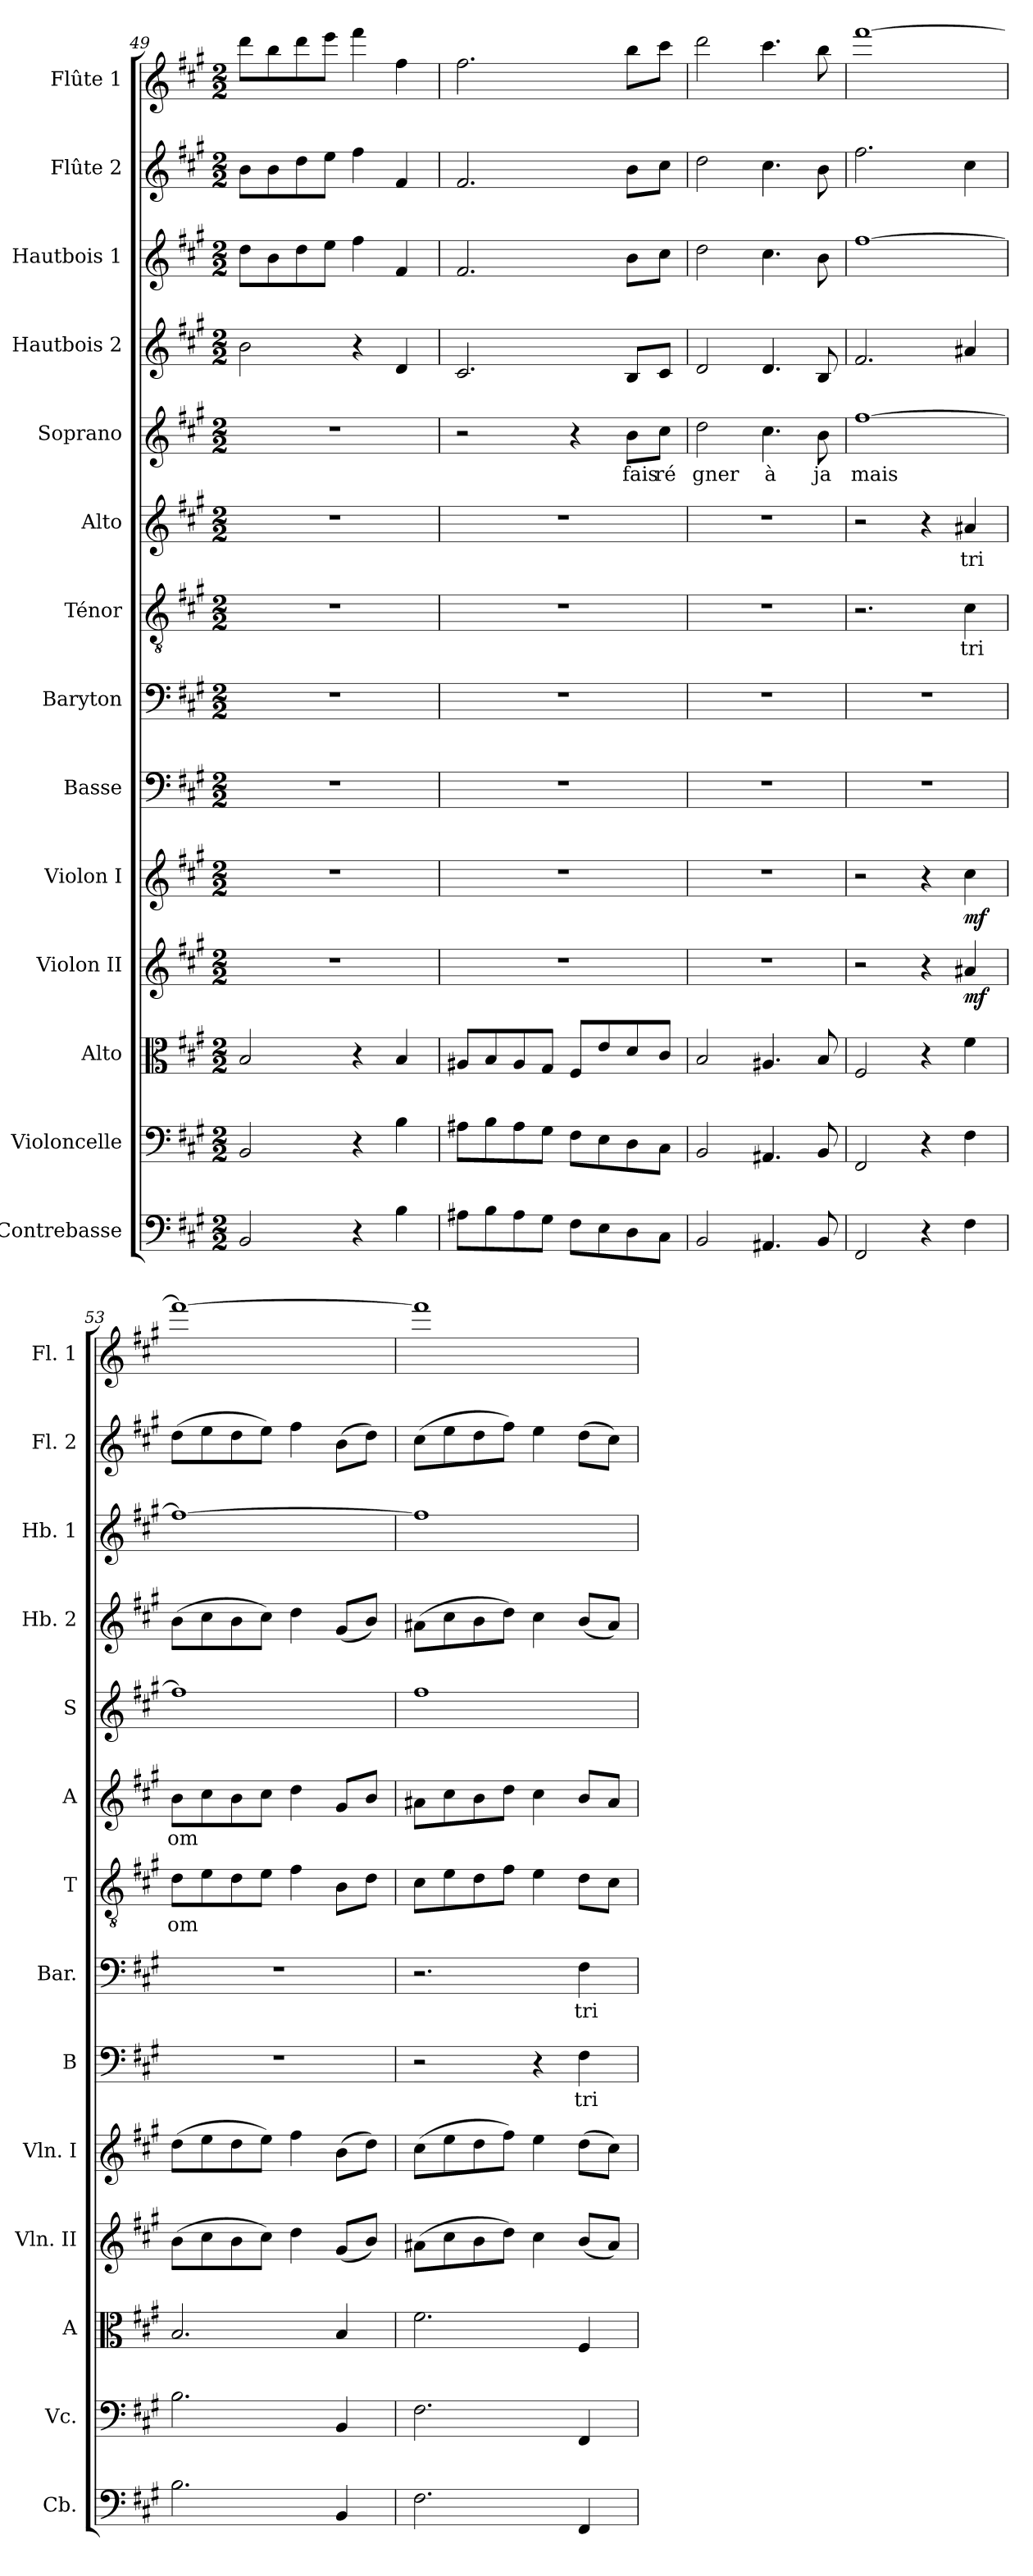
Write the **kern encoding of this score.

**kern	**kern	**kern	**kern	**dynam	**kern	**dynam	**kern	**text	**kern	**text	**kern	**text	**kern	**text	**kern	**text	**kern	**kern	**kern	**kern
*part14	*part13	*part12	*part11	*part11	*part10	*part10	*part9	*part9	*part8	*part8	*part7	*part7	*part6	*part6	*part5	*part5	*part4	*part3	*part2	*part1
*staff14	*staff13	*staff12	*staff11	*staff11	*staff10	*staff10	*staff9	*staff9	*staff8	*staff8	*staff7	*staff7	*staff6	*staff6	*staff5	*staff5	*staff4	*staff3	*staff2	*staff1
*I"Contrebasse	*I"Violoncelle	*I"Alto	*I"Violon II	*	*I"Violon I	*	*I"Basse	*	*I"Baryton	*	*I"Ténor	*	*I"Alto	*	*I"Soprano	*	*I"Hautbois 2	*I"Hautbois 1	*I"Flûte 2	*I"Flûte 1
*I'Cb.	*I'Vc.	*I'A	*I'Vln. II	*	*I'Vln. I	*	*I'B	*	*I'Bar.	*	*I'T	*	*I'A	*	*I'S	*	*I'Hb. 2	*I'Hb. 1	*I'Fl. 2	*I'Fl. 1
!!LO:PB:g=z
*clefF4	*clefF4	*clefC3	*clefG2	*	*clefG2	*	*clefF4	*	*clefF4	*	*clefGv2	*	*clefG2	*	*clefG2	*	*clefG2	*clefG2	*clefG2	*clefG2
*ITrd7c12	*	*	*	*	*	*	*	*	*	*	*	*	*	*	*	*	*	*	*	*
*k[f#c#g#]	*k[f#c#g#]	*k[f#c#g#]	*k[f#c#g#]	*	*k[f#c#g#]	*	*k[f#c#g#]	*	*k[f#c#g#]	*	*k[f#c#g#]	*	*k[f#c#g#]	*	*k[f#c#g#]	*	*k[f#c#g#]	*k[f#c#g#]	*k[f#c#g#]	*k[f#c#g#]
*A:	*A:	*A:	*A:	*	*A:	*	*A:	*	*A:	*	*A:	*	*A:	*	*A:	*	*A:	*A:	*A:	*A:
*M2/2	*M2/2	*M2/2	*M2/2	*	*M2/2	*	*M2/2	*	*M2/2	*	*M2/2	*	*M2/2	*	*M2/2	*	*M2/2	*M2/2	*M2/2	*M2/2
=49	=49	=49	=49	=49	=49	=49	=49	=49	=49	=49	=49	=49	=49	=49	=49	=49	=49	=49	=49	=49
2BBB/	2BB/	2B/	1r	.	1r	.	1r	.	1r	.	1r	.	1r	.	1r	.	2b\	8dd\L	8b\L	8ddd\L
.	.	.	.	.	.	.	.	.	.	.	.	.	.	.	.	.	.	8b\	8b\	8bb\
.	.	.	.	.	.	.	.	.	.	.	.	.	.	.	.	.	.	8dd\	8dd\	8ddd\
.	.	.	.	.	.	.	.	.	.	.	.	.	.	.	.	.	.	8ee\J	8ee\J	8eee\J
4r	4r	4r	.	.	.	.	.	.	.	.	.	.	.	.	.	.	4r	4ff#\	4ff#\	4fff#\
4BB\	4B\	4B/	.	.	.	.	.	.	.	.	.	.	.	.	.	.	4d/	4f#/	4f#/	4ff#\
=50	=50	=50	=50	=50	=50	=50	=50	=50	=50	=50	=50	=50	=50	=50	=50	=50	=50	=50	=50	=50
8AA#X\L	8A#X\L	8A#X/L	1r	.	1r	.	1r	.	1r	.	1r	.	1r	.	2r	.	2.c#/	2.f#/	2.f#/	2.ff#\
8BB\	8B\	8B/	.	.	.	.	.	.	.	.	.	.	.	.	.	.	.	.	.	.
8AA#\	8A#\	8A#/	.	.	.	.	.	.	.	.	.	.	.	.	.	.	.	.	.	.
8GG#\J	8G#\J	8G#/J	.	.	.	.	.	.	.	.	.	.	.	.	.	.	.	.	.	.
8FF#\L	8F#\L	8F#/L	.	.	.	.	.	.	.	.	.	.	.	.	4r	.	.	.	.	.
8EE\	8E\	8e/	.	.	.	.	.	.	.	.	.	.	.	.	.	.	.	.	.	.
!	!	!	!	!	!	!	!	!	!	!	!	!	!	!	!	!LO:LY:b	!	!	!	!
8DD\	8D\	8d/	.	.	.	.	.	.	.	.	.	.	.	.	8b\L	fais	8B/L	8b\L	8b\L	8bb\L
!	!	!	!	!	!	!	!	!	!	!	!	!	!	!	!	!LO:LY:b	!	!	!	!
8CC#\J	8C#\J	8c#/J	.	.	.	.	.	.	.	.	.	.	.	.	8cc#\J	ré	8c#/J	8cc#\J	8cc#\J	8ccc#\J
=51	=51	=51	=51	=51	=51	=51	=51	=51	=51	=51	=51	=51	=51	=51	=51	=51	=51	=51	=51	=51
!	!	!	!	!	!	!	!	!	!	!	!	!	!	!	!	!LO:LY:b	!	!	!	!
2BBB/	2BB/	2B/	1r	.	1r	.	1r	.	1r	.	1r	.	1r	.	2dd\	gner	2d/	2dd\	2dd\	2ddd\
!	!	!	!	!	!	!	!	!	!	!	!	!	!	!	!	!LO:LY:b	!	!	!	!
4.AAA#X/	4.AA#X/	4.A#X/	.	.	.	.	.	.	.	.	.	.	.	.	4.cc#\	à	4.d/	4.cc#\	4.cc#\	4.ccc#\
!	!	!	!	!	!	!	!	!	!	!	!	!	!	!	!	!LO:LY:b	!	!	!	!
8BBB/	8BB/	8B/	.	.	.	.	.	.	.	.	.	.	.	.	8b\	ja	8B/	8b\	8b\	8bb\
=52	=52	=52	=52	=52	=52	=52	=52	=52	=52	=52	=52	=52	=52	=52	=52	=52	=52	=52	=52	=52
!	!	!	!	!	!	!	!	!	!	!	!	!	!	!	!	!LO:LY:b	!	!	!	!
2FFF#/	2FF#/	2F#/	2r	.	2r	.	1r	.	1r	.	2.r	.	2r	.	[1ff#	mais	2.f#/	[1ff#	2.ff#\	[1fff#
4r	4r	4r	4r	.	4r	.	.	.	.	.	.	.	4r	.	.	.	.	.	.	.
!	!	!	!	!LO:DY:b	!	!LO:DY:b	!	!	!	!	!	!LO:LY:b	!	!LO:LY:b	!	!	!	!	!	!
4FF#\	4F#\	4f#\	4a#X/	mf	4cc#\	mf	.	.	.	.	4c#\	tri	4a#X/	tri	.	.	4a#X/	.	4cc#\	.
=53	=53	=53	=53	=53	=53	=53	=53	=53	=53	=53	=53	=53	=53	=53	=53	=53	=53	=53	=53	=53
!	!	!	!	!	!	!	!	!	!	!	!	!LO:LY:b	!	!LO:LY:b	!	!	!	!	!	!
2.BB\	2.B\	2.B/	(>8b\L	.	(>8dd\L	.	1r	.	1r	.	8d\L	om	8b\L	om	1ff#]	.	(>8b\L	1ff#_	(>8dd\L	1fff#_
.	.	.	8cc#\	.	8ee\	.	.	.	.	.	8e\	.	8cc#\	.	.	.	8cc#\	.	8ee\	.
.	.	.	8b\	.	8dd\	.	.	.	.	.	8d\	.	8b\	.	.	.	8b\	.	8dd\	.
.	.	.	8cc#\J)	.	8ee\J)	.	.	.	.	.	8e\J	.	8cc#\J	.	.	.	8cc#\J)	.	8ee\J)	.
.	.	.	4dd\	.	4ff#\	.	.	.	.	.	4f#\	.	4dd\	.	.	.	4dd\	.	4ff#\	.
4BBB/	4BB/	4B/	(<8g#/L	.	(>8b\L	.	.	.	.	.	8B\L	.	8g#/L	.	.	.	(<8g#/L	.	(>8b\L	.
.	.	.	(<8b/J)	.	(>8dd\J)	.	.	.	.	.	8d\J	.	8b/J	.	.	.	8b/J)	.	(>8dd\J)	.
=54	=54	=54	=54	=54	=54	=54	=54	=54	=54	=54	=54	=54	=54	=54	=54	=54	=54	=54	=54	=54
2.FF#\	2.F#\	2.f#\	(>8a#X\L	.	(>8cc#\L	.	2r	.	2.r	.	8c#\L	.	8a#X\L	.	1ff#	.	(>8a#X\L	1ff#]	(>8cc#\L	1fff#]
.	.	.	8cc#\	.	8ee\	.	.	.	.	.	8e\	.	8cc#\	.	.	.	8cc#\	.	8ee\	.
.	.	.	8b\	.	8dd\	.	.	.	.	.	8d\	.	8b\	.	.	.	8b\	.	8dd\	.
.	.	.	8dd\J)	.	8ff#\J)	.	.	.	.	.	8f#\J	.	8dd\J	.	.	.	8dd\J)	.	8ff#\J)	.
.	.	.	4cc#\	.	4ee\	.	4r	.	.	.	4e\	.	4cc#\	.	.	.	4cc#\	.	4ee\	.
!	!	!	!	!	!	!	!	!LO:LY:b	!	!LO:LY:b	!	!	!	!	!	!	!	!	!	!
4FFF#/	4FF#/	4F#/	(<8b/L	.	(>8dd\L	.	4F#\	tri	4F#\	tri	8d\L	.	8b/L	.	.	.	(<8b/L	.	(>8dd\L	.
.	.	.	8a#/J)	.	8cc#\J)	.	.	.	.	.	8c#\J	.	8a#/J	.	.	.	8a#/J)	.	8cc#\J)	.
=	=	=	=	=	=	=	=	=	=	=	=	=	=	=	=	=	=	=	=	=
*-	*-	*-	*-	*-	*-	*-	*-	*-	*-	*-	*-	*-	*-	*-	*-	*-	*-	*-	*-	*-
